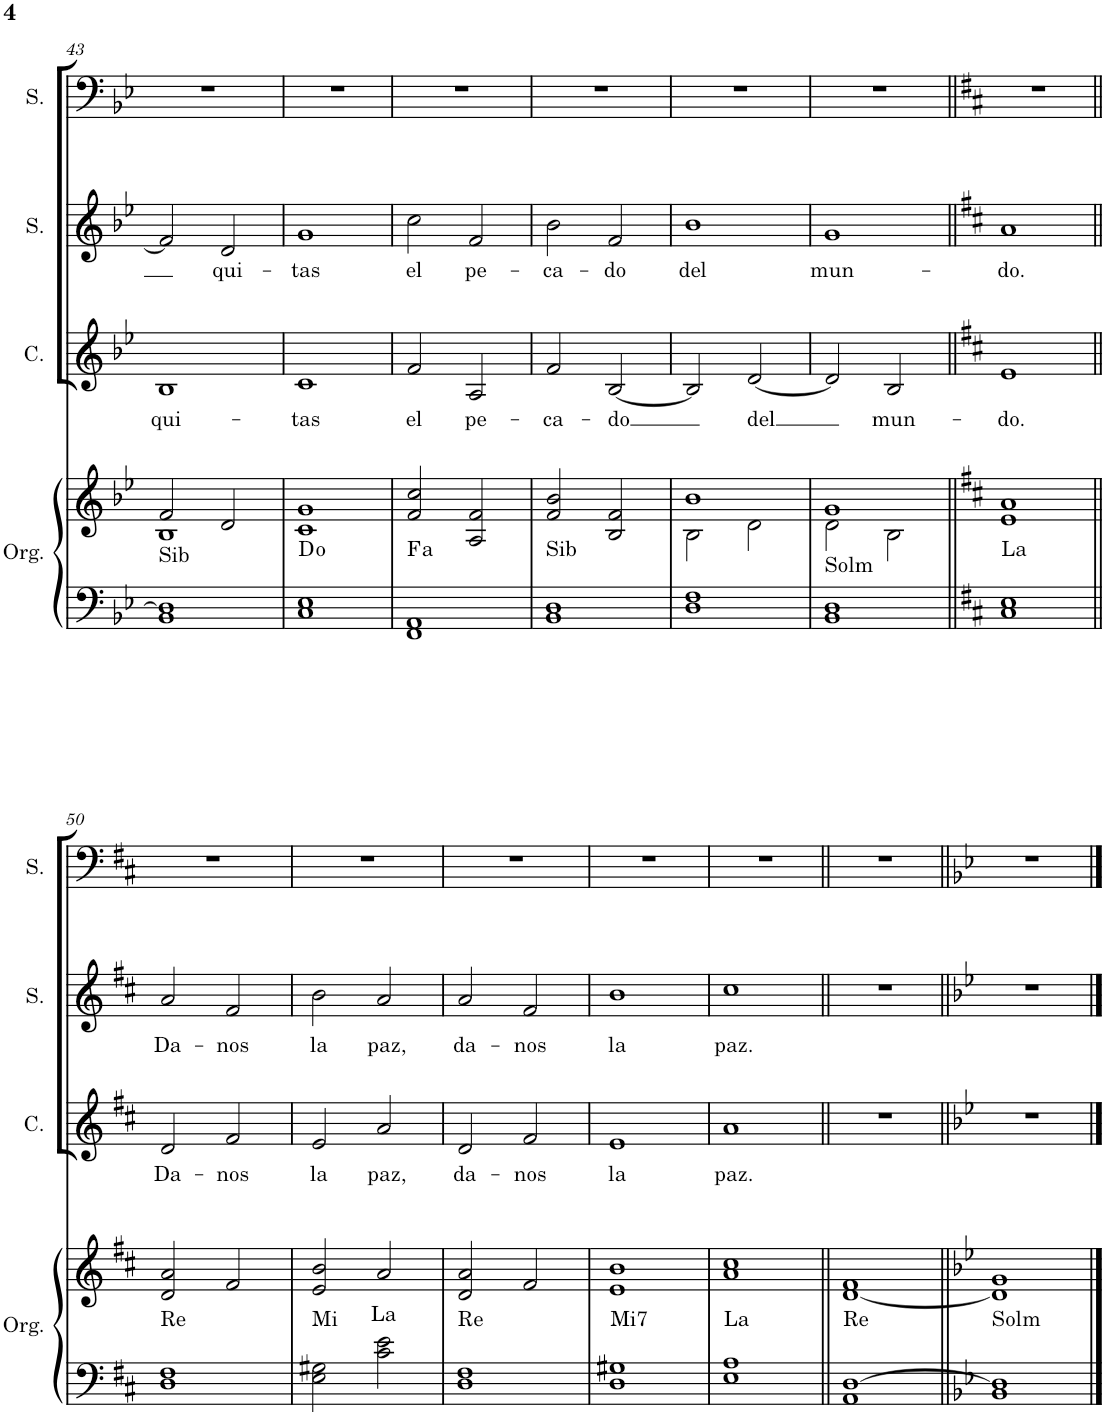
**kern	**kern	**text	**harte	**kern	**text	**kern	**text	**kern
*part4	*part4	*part4	*part4	*part3	*part3	*part2	*part2	*part1
*staff5	*staff4	*staff4	*	*staff3	*staff3	*staff2	*staff2	*staff1
*I"Órgano	*	*	*	*I"Contralto	*	*I"Soprano	*	*I"Sacerdote
*	*	*	*	*I'C.	*	*I'S.	*	*I'S.
!!LO:PB:g=z
*clefF4	*clefG2	*	*	*clefG2	*	*clefG2	*	*clefF4
*k[b-e-]	*k[b-e-]	*	*	*k[b-e-]	*	*k[b-e-]	*	*k[b-e-]
*M4/4	*M4/4	*	*	*M4/4	*	*M4/4	*	*M4/4
=43	=43	=43	=43	=43	=43	=43	=43	=43
*	*^	*	*	*	*	*	*	*
!	!	!	!	!LO:H:kt=Sib	!	!LO:LY:b	!	!	!
1BB- 1D]	2f/	1B-	.	N	1B-	qui-	2f/]	.	1r
!	!	!	!	!	!	!	!	!LO:LY:b	!
.	2d/	.	.	.	.	.	2d/	qui-	.
*	*v	*v	*	*	*	*	*	*	*
=44	=44	=44	=44	=44	=44	=44	=44	=44
!	!	!	!	!	!LO:LY:b	!	!LO:LY:b	!
1C 1E-	1c 1g	.	D:dim	1c	-tas	1g	-tas	1r
=45	=45	=45	=45	=45	=45	=45	=45	=45
!	!	!	!LO:H:kt=a	!	!LO:LY:b	!	!LO:LY:b	!
1FF 1AA	2f/ 2cc/	.	.	2f/	el	2cc\	el	1r
!	!	!	!	!	!LO:LY:b	!	!LO:LY:b	!
.	2A/ 2f/	.	.	2A/	pe-	2f/	pe-	.
=46	=46	=46	=46	=46	=46	=46	=46	=46
!	!	!	!LO:H:kt=Sib	!	!LO:LY:b	!	!LO:LY:b	!
1BB- 1D	2f/ 2b-/	.	N	2f/	-ca-	2b-\	-ca-	1r
!	!	!	!	!	!LO:LY:b	!	!LO:LY:b	!
.	2B-/ 2f/	.	.	[2B-/	-do	2f/	-do	.
=47	=47	=47	=47	=47	=47	=47	=47	=47
*	*^	*	*	*	*	*	*	*
!	!	!	!	!	!	!	!	!LO:LY:b	!
1D 1F	1b-	2B-\	.	.	2B-/]	.	1b-	del	1r
!	!	!	!	!	!	!LO:LY:b	!	!	!
.	.	2d\	.	.	[2d/	del	.	.	.
=48	=48	=48	=48	=48	=48	=48	=48	=48	=48
!	!	!	!	!LO:H:kt=Solm	!	!	!	!LO:LY:b	!
1BB- 1D	1g	2d\	.	N	2d/]	.	1g	mun-	1r
!	!	!	!	!	!	!LO:LY:b	!	!	!
.	.	2B-\	.	.	2B-/	mun-	.	.	.
*	*v	*v	*	*	*	*	*	*	*
=49||	=49||	=49||	=49||	=49||	=49||	=49||	=49||	=49||
*k[f#c#]	*k[f#c#]	*	*	*k[f#c#]	*	*k[f#c#]	*	*k[f#c#]
*	*^	*	*	*	*	*	*	*
!	!	!	!	!LO:H:kt=La	!	!LO:LY:b	!	!LO:LY:b	!
*	*v	*v	*	*	*	*	*	*	*
1C# 1E	1e 1a	.	N	1e	-do.	1a	-do.	1r
!!LO:LB:g=z
=50||	=50||	=50||	=50||	=50||	=50||	=50||	=50||	=50||
!	!	!	!LO:H:kt=Re	!	!LO:LY:b	!	!LO:LY:b	!
1D 1F#	2d/ 2a/	.	N	2d/	Da-	2a/	Da-	1r
!	!	!	!	!	!LO:LY:b	!	!LO:LY:b	!
.	2f#/	.	.	2f#/	-nos	2f#/	-nos	.
=51	=51	=51	=51	=51	=51	=51	=51	=51
!	!	!	!LO:H:kt=Mi	!	!LO:LY:b	!	!LO:LY:b	!
2E\ 2G#X\	2e/ 2b/	.	N	2e/	la	2b\	la	1r
!	!	!LO:LY:b	!	!	!LO:LY:b	!	!LO:LY:b	!
2c#\ 2e\	2a/	La	.	2a/	paz,	2a/	paz,	.
=52	=52	=52	=52	=52	=52	=52	=52	=52
!	!	!	!LO:H:kt=Re	!	!LO:LY:b	!	!LO:LY:b	!
1D 1F#	2d/ 2a/	.	N	2d/	da-	2a/	da-	1r
!	!	!	!	!	!LO:LY:b	!	!LO:LY:b	!
.	2f#/	.	.	2f#/	-nos	2f#/	-nos	.
=53	=53	=53	=53	=53	=53	=53	=53	=53
!	!	!	!LO:H:kt=Mi7	!	!LO:LY:b	!	!LO:LY:b	!
1D 1G#X	1e 1b	.	N	1e	la	1b	la	1r
=54	=54	=54	=54	=54	=54	=54	=54	=54
!	!	!	!LO:H:kt=La	!	!LO:LY:b	!	!LO:LY:b	!
1E 1A	1a 1cc#	.	N	1a	paz.	1cc#	paz.	1r
=55||	=55||	=55||	=55||	=55||	=55||	=55||	=55||	=55||
!	!	!	!LO:H:kt=Re	!	!	!	!	!
1AA [1D	[1d 1f#	.	N	1r	.	1r	.	1r
=56||	=56||	=56||	=56||	=56||	=56||	=56||	=56||	=56||
*k[b-e-]	*k[b-e-]	*	*	*k[b-e-]	*	*k[b-e-]	*	*k[b-e-]
!	!	!	!LO:H:kt=Solm	!	!	!	!	!
1BB- 1D]	1d] 1g	.	N	1r	.	1r	.	1r
==	==	==	==	==	==	==	==	==
*-	*-	*-	*-	*-	*-	*-	*-	*-
